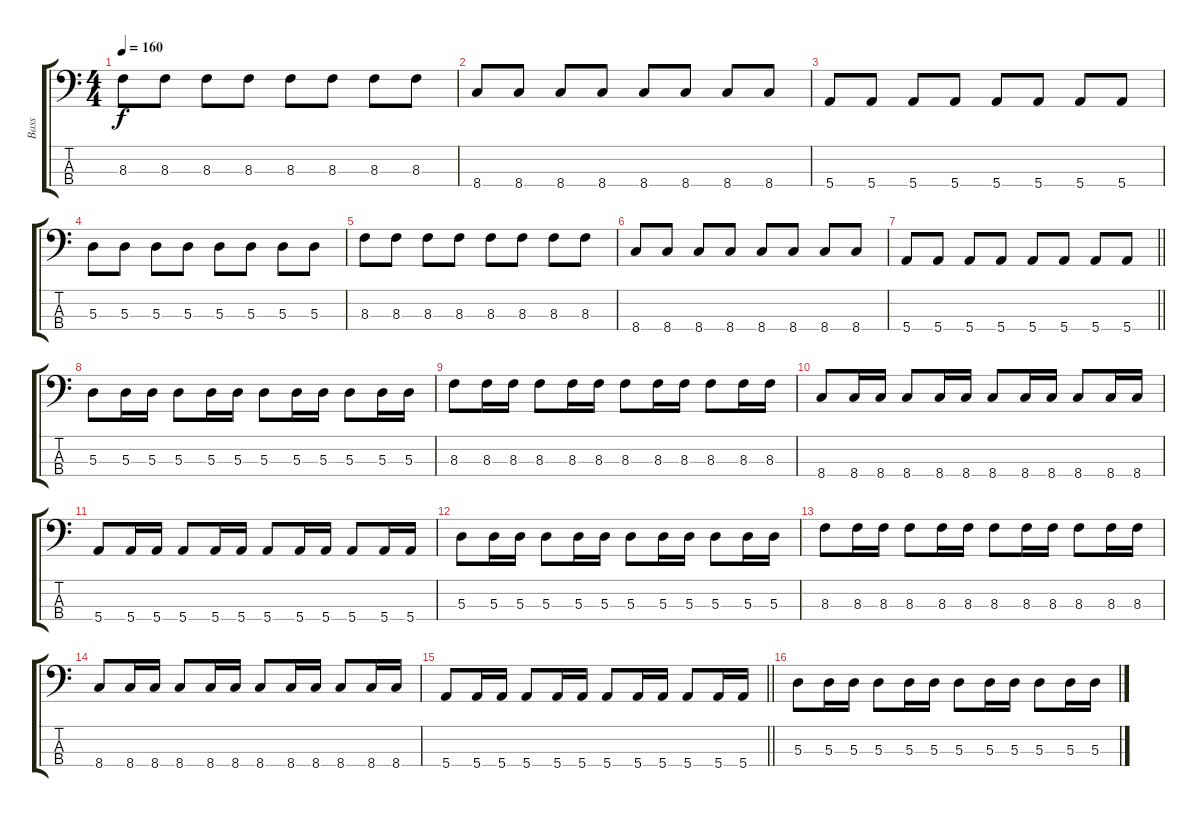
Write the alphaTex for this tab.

\track ("Bass" "Bass") {instrument electricbasspick}
\staff {score tabs}
\tuning (G2 D2 A1 E1) {hide}
\ts (4 4)
\tempo 160
\clef f4
\ks c
8.3.8{dy f} 8.3.8 8.3.8 8.3.8 8.3.8 8.3.8 8.3.8 8.3.8 |
8.4.8 8.4.8 8.4.8 8.4.8 8.4.8 8.4.8 8.4.8 8.4.8 |
5.4.8 5.4.8 5.4.8 5.4.8 5.4.8 5.4.8 5.4.8 5.4.8 |
5.3.8 5.3.8 5.3.8 5.3.8 5.3.8 5.3.8 5.3.8 5.3.8 |
8.3.8 8.3.8 8.3.8 8.3.8 8.3.8 8.3.8 8.3.8 8.3.8 |
8.4.8 8.4.8 8.4.8 8.4.8 8.4.8 8.4.8 8.4.8 8.4.8 |
\barLineRight lightlight
5.4.8 5.4.8 5.4.8 5.4.8 5.4.8 5.4.8 5.4.8 5.4.8 |
\section ("" "")
5.3.8 5.3.16 5.3.16 5.3.8 5.3.16 5.3.16 5.3.8 5.3.16 5.3.16 5.3.8 5.3.16 5.3.16 |
8.3.8 8.3.16 8.3.16 8.3.8 8.3.16 8.3.16 8.3.8 8.3.16 8.3.16 8.3.8 8.3.16 8.3.16 |
8.4.8 8.4.16 8.4.16 8.4.8 8.4.16 8.4.16 8.4.8 8.4.16 8.4.16 8.4.8 8.4.16 8.4.16 |
5.4.8 5.4.16 5.4.16 5.4.8 5.4.16 5.4.16 5.4.8 5.4.16 5.4.16 5.4.8 5.4.16 5.4.16 |
5.3.8 5.3.16 5.3.16 5.3.8 5.3.16 5.3.16 5.3.8 5.3.16 5.3.16 5.3.8 5.3.16 5.3.16 |
8.3.8 8.3.16 8.3.16 8.3.8 8.3.16 8.3.16 8.3.8 8.3.16 8.3.16 8.3.8 8.3.16 8.3.16 |
8.4.8 8.4.16 8.4.16 8.4.8 8.4.16 8.4.16 8.4.8 8.4.16 8.4.16 8.4.8 8.4.16 8.4.16 |
\barLineRight lightlight
5.4.8 5.4.16 5.4.16 5.4.8 5.4.16 5.4.16 5.4.8 5.4.16 5.4.16 5.4.8 5.4.16 5.4.16 |
\section ("" "")
5.3.8 5.3.16 5.3.16 5.3.8 5.3.16 5.3.16 5.3.8 5.3.16 5.3.16 5.3.8 5.3.16 5.3.16
